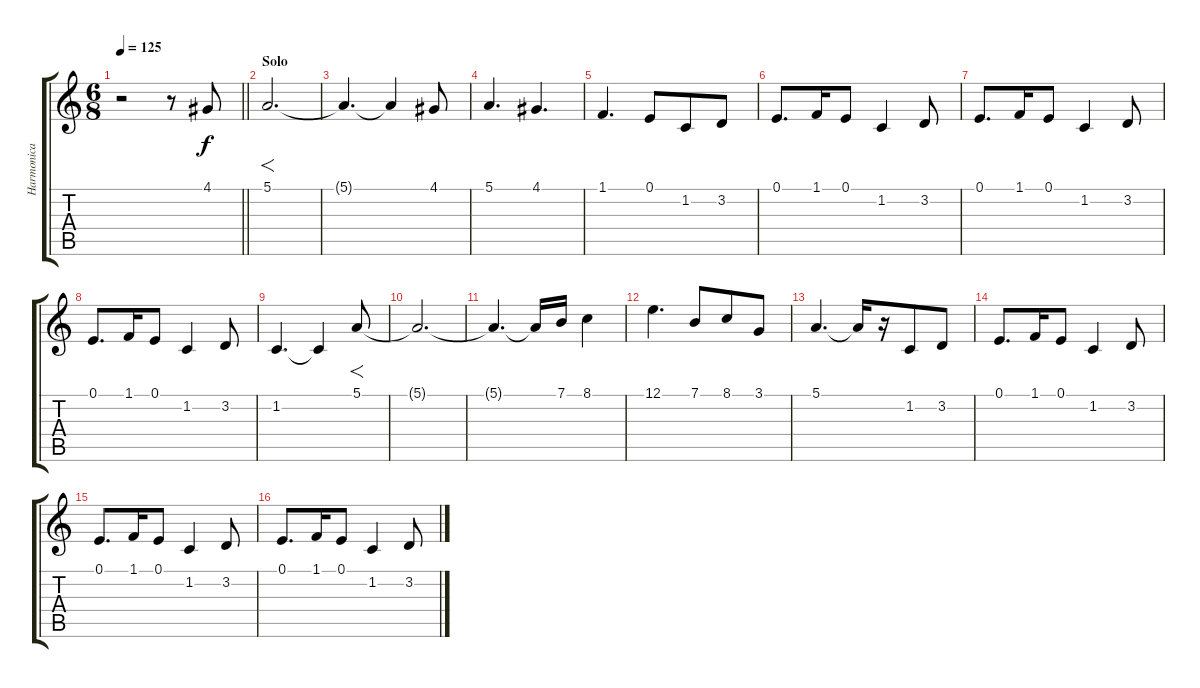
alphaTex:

\track ("Harmonica" "Harmonica") {instrument harmonica}
\staff {score tabs}
\tuning (E4 B3 G3 D3 A2 E2) {hide}
\ts (6 8)
\tempo 125
\clef g2
\barLineRight lightlight
\ks c
r.2{dy f} r.8 4.1.8 |
\section ("" "Solo")
5.1.2{f d} |
5.1{t}.4{d} 5.1{t}.4 4.1.8 |
5.1.4{d} 4.1.4{d} |
1.1.4{d} 0.1.8 1.2.8 3.2.8 |
0.1.8{d} 1.1.16 0.1.8 1.2.4 3.2.8 |
0.1.8{d} 1.1.16 0.1.8 1.2.4 3.2.8 |
0.1.8{d} 1.1.16 0.1.8 1.2.4 3.2.8 |
1.2.4{d} 1.2{t}.4 5.1.8{f} |
5.1{t}.2{d} |
5.1{t}.4{d} 5.1{t}.16 7.1.16 8.1.4 |
12.1.4{d} 7.1.8 8.1.8 3.1.8 |
5.1.4{d} 5.1{t}.16 r.16 1.2.8 3.2.8 |
0.1.8{d} 1.1.16 0.1.8 1.2.4 3.2.8 |
0.1.8{d} 1.1.16 0.1.8 1.2.4 3.2.8 |
0.1.8{d} 1.1.16 0.1.8 1.2.4 3.2.8
